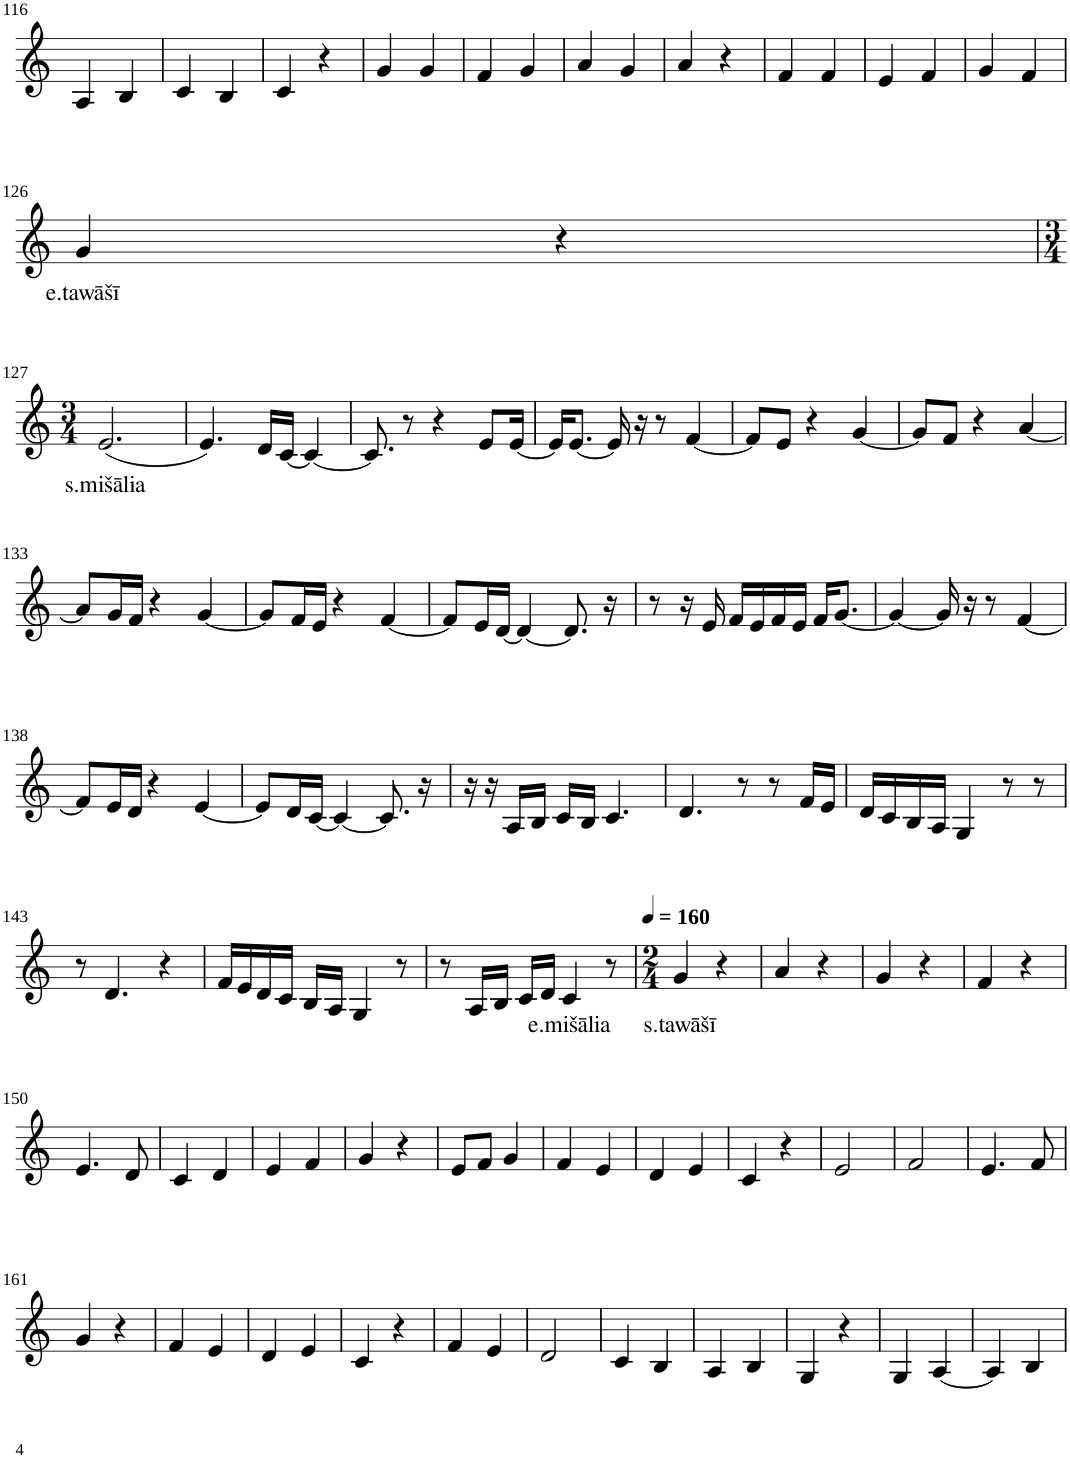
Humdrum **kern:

**kern	**text
*part1	*part1
*staff1	*staff1
*I"Violin	*
!!LO:PB:g=z
*clefG2	*
*k[]	*
*M2/4	*
=116	=116
4A/	.
4B/	.
=117	=117
4c/	.
4B/	.
=118	=118
4c/	.
4r	.
=119	=119
4g/	.
4g/	.
=120	=120
4f/	.
4g/	.
=121	=121
4a/	.
4g/	.
=122	=122
4a/	.
4r	.
=123	=123
4f/	.
4f/	.
=124	=124
4e/	.
4f/	.
=125	=125
4g/	.
4f/	.
!!LO:LB:g=z
=126	=126
!	!LO:LY:b
4g/	e.tawāšī
4r	.
!!LO:LB:g=z
=127	=127
*M3/4	*
!	!LO:LY:b
(2.e/	s.mišālia
=128	=128
4.e/)	.
16d/LL	.
[16c/JJ	.
4c/_	.
=129	=129
8.c/]	.
8r	.
4r	.
8e/L	.
[16e/Jk	.
=130	=130
16e/KL]	.
[8.e/J	.
16e/]	.
16r	.
8r	.
[4f/	.
=131	=131
8f/L]	.
8e/J	.
4r	.
[4g/	.
=132	=132
8g/L]	.
8f/J	.
4r	.
[4a/	.
!!LO:LB:g=z
=133	=133
8a/L]	.
16g/L	.
16f/JJ	.
4r	.
[4g/	.
=134	=134
8g/L]	.
16f/L	.
16e/JJ	.
4r	.
[4f/	.
=135	=135
8f/L]	.
16e/L	.
[16d/JJ	.
4d/_	.
8.d/]	.
16r	.
=136	=136
8r	.
16r	.
16e/	.
16f/LL	.
16e/	.
16f/	.
16e/JJ	.
16f/KL	.
[8.g/J	.
=137	=137
4g/_	.
16g/]	.
16r	.
8r	.
[4f/	.
!!LO:LB:g=z
=138	=138
8f/L]	.
16e/L	.
16d/JJ	.
4r	.
[4e/	.
=139	=139
8e/L]	.
16d/L	.
[16c/JJ	.
4c/_	.
8.c/]	.
16r	.
=140	=140
16r	.
16r	.
16A/LL	.
16B/JJ	.
16c/LL	.
16B/JJ	.
4.c/	.
=141	=141
4.d/	.
8r	.
8r	.
16f/LL	.
16e/JJ	.
=142	=142
16d/LL	.
16c/	.
16B/	.
16A/JJ	.
4G/	.
8r	.
8r	.
!!LO:LB:g=z
=143	=143
8r	.
4.d/	.
4r	.
=144	=144
16f/LL	.
16e/	.
16d/	.
16c/JJ	.
16B/LL	.
16A/JJ	.
4G/	.
8r	.
=145	=145
8r	.
16A/LL	.
16B/JJ	.
16c/LL	.
16d/JJ	.
!	!LO:LY:b
4c/	e.mišālia
8r	.
=146	=146
*M2/4	*
*MM160	*
!	!LO:LY:b
4g/	s.tawāšī
4r	.
=147	=147
4a/	.
4r	.
=148	=148
4g/	.
4r	.
=149	=149
4f/	.
4r	.
!!LO:LB:g=z
=150	=150
4.e/	.
8d/	.
=151	=151
4c/	.
4d/	.
=152	=152
4e/	.
4f/	.
=153	=153
4g/	.
4r	.
=154	=154
8e/L	.
8f/J	.
4g/	.
=155	=155
4f/	.
4e/	.
=156	=156
4d/	.
4e/	.
=157	=157
4c/	.
4r	.
=158	=158
2e/	.
=159	=159
2f/	.
=160	=160
4.e/	.
8f/	.
!!LO:LB:g=z
=161	=161
4g/	.
4r	.
=162	=162
4f/	.
4e/	.
=163	=163
4d/	.
4e/	.
=164	=164
4c/	.
4r	.
=165	=165
4f/	.
4e/	.
=166	=166
2d/	.
=167	=167
4c/	.
4B/	.
=168	=168
4A/	.
4B/	.
=169	=169
4G/	.
4r	.
=170	=170
4G/	.
[4A/	.
=171	=171
4A/]	.
4B/	.
=	=
*-	*-
